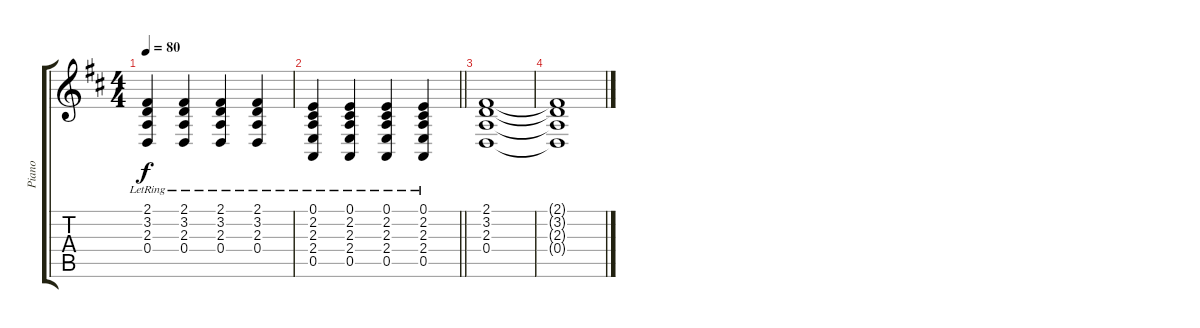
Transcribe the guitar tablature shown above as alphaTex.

\track ("Piano" "Piano") {instrument acousticgrandpiano}
\staff {score tabs}
\tuning (E4 B3 G3 D3 A2 E2) {hide}
\ts (4 4)
\tempo 80
\clef g2
\ks d
(2.1{lr} 3.2{lr} 2.3{lr} 0.4{lr}).4{dy f} (2.1{lr} 3.2{lr} 2.3{lr} 0.4{lr}).4 (2.1{lr} 3.2{lr} 2.3{lr} 0.4{lr}).4 (2.1{lr} 3.2{lr} 2.3{lr} 0.4{lr}).4 |
\barLineRight lightlight
(0.1{lr} 2.2{lr} 2.3{lr} 2.4{lr} 0.5{lr}).4 (0.1{lr} 2.2{lr} 2.3{lr} 2.4{lr} 0.5{lr}).4 (0.1{lr} 2.2{lr} 2.3{lr} 2.4{lr} 0.5{lr}).4 (0.1{lr} 2.2{lr} 2.3{lr} 2.4{lr} 0.5{lr}).4 |
(2.1 3.2 2.3 0.4).1 |
(2.1{t} 3.2{t} 2.3{t} 0.4{t}).1
